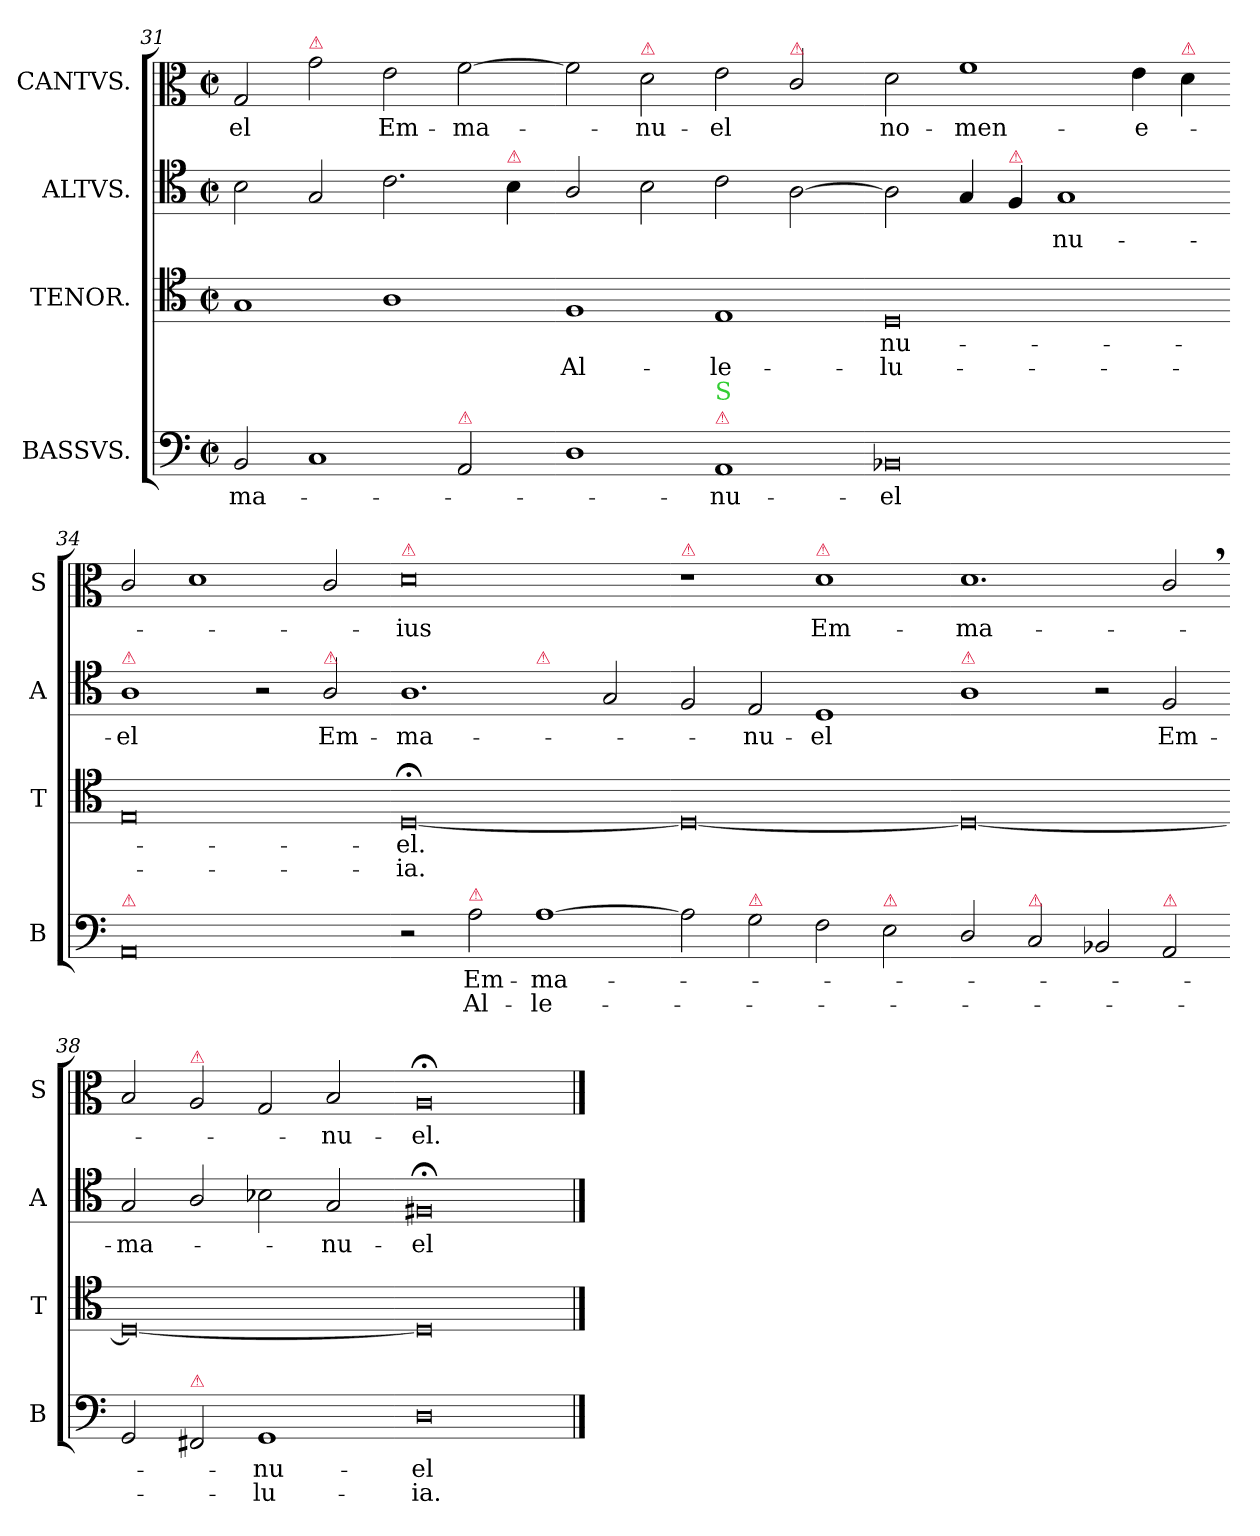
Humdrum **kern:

**kern	**text	**text	**kern	**text	**text	**kern	**text	**kern	**text
*part4	*part4	*part4	*part3	*part3	*part3	*part2	*part2	*part1	*part1
*staff4	*staff4	*staff4	*staff3	*staff3	*staff3	*staff2	*staff2	*staff1	*staff1
*I"BASSVS.	*	*	*I"TENOR.	*	*	*I"ALTVS.	*	*I"CANTVS.	*
*I'B	*	*	*I'T	*	*	*I'A	*	*I'S	*
*clefF4	*	*	*clefC4	*	*	*clefC4	*	*clefC3	*
*k[]	*	*	*k[]	*	*	*k[]	*	*k[]	*
*M2/1	*	*	*M2/1	*	*	*M2/1	*	*M2/1	*
*met(c|)	*	*	*met(c|)	*	*	*met(c|)	*	*met(c|)	*
=31	=31	=31	=31	=31	=31	=31	=31	=31	=31
!	!LO:LY:i	!	!	!	!	!	!	!	!
2BB/	-ma-	.	1G	.	.	2B\	.	2G/	-el
!	!	!	!	!	!	!	!	!LO:TX:a:color=crimson:t=⚠	!
1C	.	.	.	.	.	2G/	.	2g\	.
.	.	.	1A	.	.	2.c\	.	2e\	Em-
!LO:TX:a:color=crimson:t=⚠	!	!	!	!	!	!	!	!	!
2AA/	.	.	.	.	.	.	.	[2f\	-ma-
!	!	!	!	!	!	!LO:TX:a:color=crimson:t=⚠	!	!	!
.	.	.	.	.	.	4B\	.	.	.
=32-	=32-	=32-	=32-	=32-	=32-	=32-	=32-	=32-	=32-
1D	.	.	1F	.	Al-	2A/	.	2f\]	.
!	!	!	!	!	!	!	!	!LO:TX:a:color=crimson:t=⚠	!
.	.	.	.	.	.	2B\	.	2d\	-nu-
!LO:TX:a:color=crimson:t=⚠	!	!	!	!	!	!	!	!	!
!LO:TX:a:color=limegreen:t=S	!	!	!	!	!	!	!	!	!
!	!LO:LY:i	!	!	!	!	!	!	!	!
1AA	-nu-	.	1E	.	-le-	2c\	.	2e\	-el
!	!	!	!	!	!	!	!	!LO:TX:a:color=crimson:t=⚠	!
.	.	.	.	.	.	[2A\	.	2c/	.
=33-	=33-	=33-	=33-	=33-	=33-	=33-	=33-	=33-	=33-
!	!LO:LY:i	!	!	!	!	!	!	!	!
0BB-X	-el	.	0D	-nu-	-lu-	2A\]	.	2d\	no-
.	.	.	.	.	.	4G/	.	1f	-men-
!	!	!	!	!	!	!LO:TX:a:color=crimson:t=⚠	!	!	!
.	.	.	.	.	.	4F/	.	.	.
!	!	!	!	!	!	!	!LO:LY:i	!	!
.	.	.	.	.	.	1G	-nu-	.	.
.	.	.	.	.	.	.	.	4e\	-e-
!	!	!	!	!	!	!	!	!LO:TX:a:color=crimson:t=⚠	!
.	.	.	.	.	.	.	.	4d\	.
=34-	=34-	=34-	=34-	=34-	=34-	=34-	=34-	=34-	=34-
!	!	!	!	!	!	!LO:TX:a:color=crimson:t=⚠	!	!	!
!LO:TX:a:color=crimson:t=⚠	!	!	!	!	!	!	!	!	!
!	!	!	!	!	!	!	!LO:LY:i	!	!
0AA	.	.	0E	.	.	1A	-el	2c/	.
.	.	.	.	.	.	.	.	1d	.
.	.	.	.	.	.	2r	.	.	.
!	!	!	!	!	!	!LO:TX:a:color=crimson:t=⚠	!	!	!
.	.	.	.	.	.	2A/	Em-	2c/	.
=35-	=35-	=35-	=35-	=35-	=35-	=35-	=35-	=35-	=35-
!	!	!	!	!	!	!	!	!LO:TX:a:color=crimson:t=⚠	!
*	*	*	*	*	*	*^	*	*	*
2r	.	.	[0D;<	-el.	-ia.	1.A	1ryy	-ma-	0d	-ius
!LO:TX:a:color=crimson:t=⚠	!	!	!	!	!	!	!	!	!	!
2A	Em-	Al-	.	.	.	.	.	.	.	.
!	!	!	!	!	!	!	!LO:TX:a:color=crimson:t=⚠	!	!	!
[1A\	-ma-	-le-	.	.	.	.	1ryy	.	.	.
.	.	.	.	.	.	2G/	.	.	.	.
=36-	=36-	=36-	=36-	=36-	=36-	=36-	=36-	=36-	=36-	=36-
!	!	!	!	!	!	!	!	!	!LO:TX:a:color=crimson:t=⚠	!
*	*	*	*	*	*	*v	*v	*	*	*
2A\]	.	.	0D_	.	.	2F/	.	1r	.
!LO:TX:a:color=crimson:t=⚠	!	!	!	!	!	!	!	!	!
2G\	.	.	.	.	.	2E/	-nu-	.	.
!	!	!	!	!	!	!	!	!LO:TX:a:color=crimson:t=⚠	!
2F\	.	.	.	.	.	1D	-el	1d	Em-
!LO:TX:a:color=crimson:t=⚠	!	!	!	!	!	!	!	!	!
2E\	.	.	.	.	.	.	.	.	.
=37-	=37-	=37-	=37-	=37-	=37-	=37-	=37-	=37-	=37-
!	!	!	!	!	!	!LO:TX:a:color=crimson:t=⚠	!	!	!
2D/	.	.	0D_	.	.	1A	.	1.d	-ma-
!LO:TX:a:color=crimson:t=⚠	!	!	!	!	!	!	!	!	!
2C/	.	.	.	.	.	.	.	.	.
2BB-X/	.	.	.	.	.	2r	.	.	.
!LO:TX:a:color=crimson:t=⚠	!	!	!	!	!	!	!	!	!
!	!	!	!	!	!	!	!LO:LY:i	!	!
2AA/	.	.	.	.	.	2F/	Em-	2c,/	.
=38-	=38-	=38-	=38-	=38-	=38-	=38-	=38-	=38-	=38-
!	!	!	!	!	!	!	!LO:LY:i	!	!
2GG/	.	.	0D_	.	.	2G/	-ma-	2B/	.
!	!	!	!	!	!	!	!	!LO:TX:a:color=crimson:t=⚠	!
!LO:TX:a:color=crimson:t=⚠	!	!	!	!	!	!	!	!	!
2FF#X/	.	.	.	.	.	2A/	.	2A/	.
1GG	-nu-	-lu-	.	.	.	2B-X\	.	2G/	.
!	!	!	!	!	!	!	!LO:LY:i	!	!
.	.	.	.	.	.	2G/	-nu-	2B/	-nu-
=39-	=39-	=39-	=39-	=39-	=39-	=39-	=39-	=39-	=39-
!	!	!	!	!	!	!	!LO:LY:i	!	!
0D	-el	-ia.	0D]	.	.	0F#X;<	-el	0A;<	-el.
==	==	==	==	==	==	==	==	==	==
*-	*-	*-	*-	*-	*-	*-	*-	*-	*-
